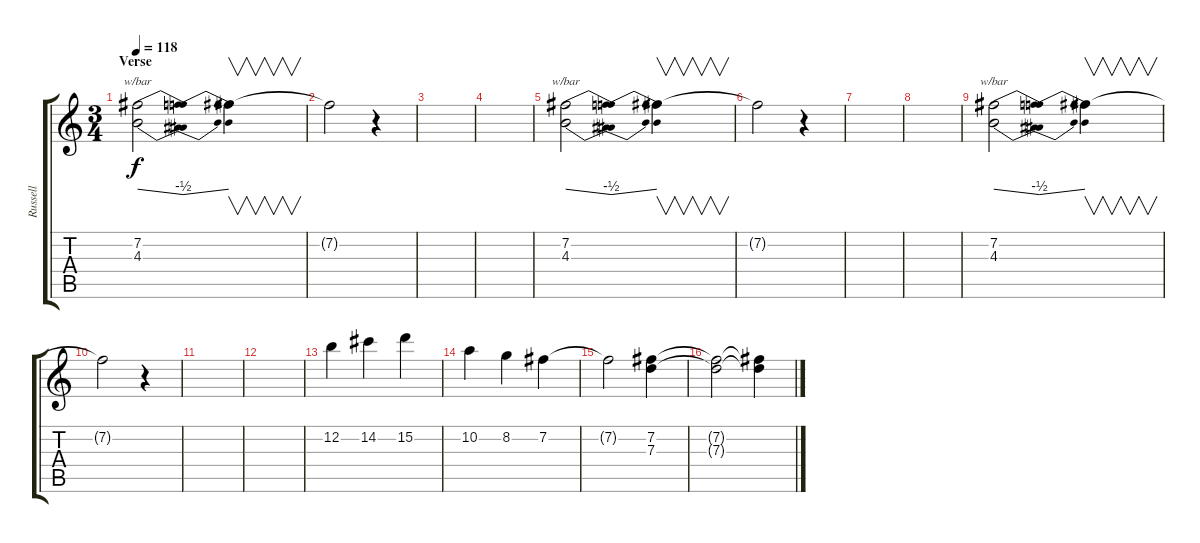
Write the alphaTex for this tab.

\track ("Russell" "Russell") {instrument electricguitarclean}
\staff {score tabs}
\tuning (E4 B3 G3 D3 A2 E2) {hide}
\ts (3 4)
\section ("" "Verse")
\tempo 118
\clef g2
\ks c
(7.2 4.3).2{tbe (dip default 0 0 30 -2 60 0) dy f} 7.2{t}.4{v} |
7.2{t}.2 r.4 |
|
|
(7.2 4.3).2{tbe (dip default 0 0 30 -2 60 0)} 7.2{t}.4{v} |
7.2{t}.2 r.4 |
|
|
(7.2 4.3).2{tbe (dip default 0 0 30 -2 60 0)} 7.2{t}.4{v} |
7.2{t}.2 r.4 |
|
|
12.2.4 14.2.4 15.2.4 |
10.2.4 8.2.4 7.2.4 |
7.2{t}.2 (7.2 7.3).4 |
(7.2{t} 7.3{t}).2 (7.2{t} 7.3{t}).4
